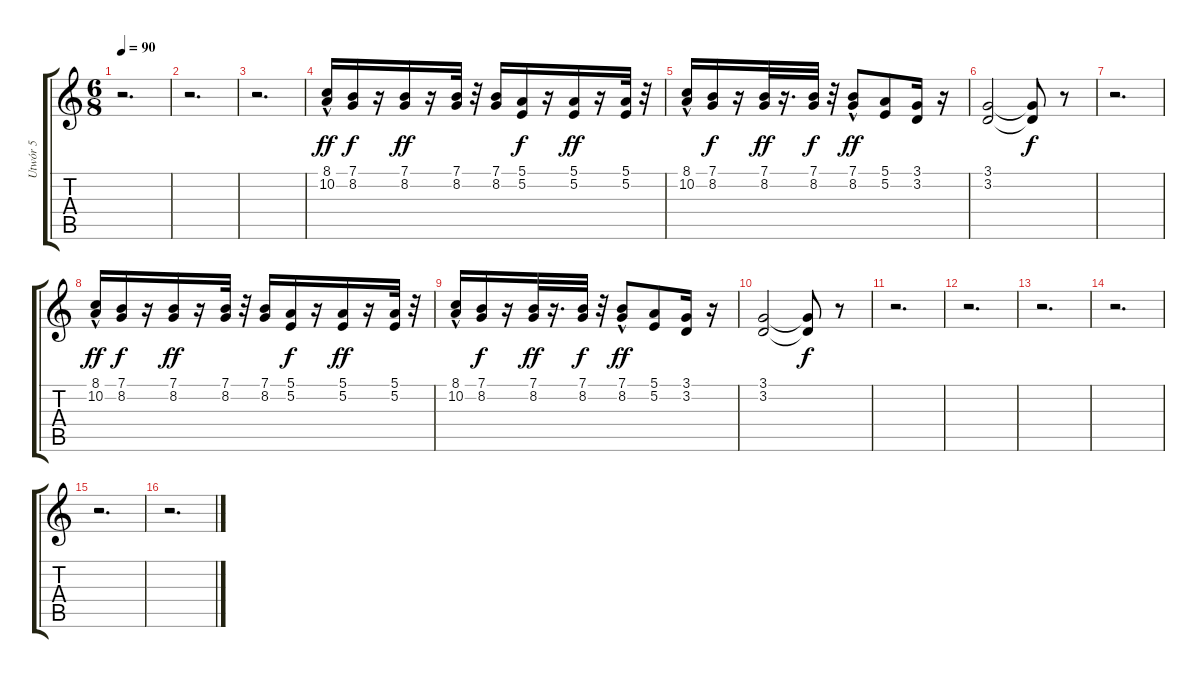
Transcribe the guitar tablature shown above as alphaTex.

\track ("Utwór 5" "Utwór 5") {instrument voiceoohs}
\staff {score tabs}
\tuning (E4 B3 G3 D3 A2 E2) {hide}
\ts (6 8)
\tempo 90
\clef g2
\ks c
r.2{d dy ff instrument voiceoohs} |
r.2{d} |
r.2{d} |
(8.1{hac} 10.2{hac}).16 (7.1 8.2).16{dy f} r.16 (7.1 8.2).16{dy ff} r.16 (7.1 8.2).32 r.32 (7.1 8.2).16 (5.1 5.2).16{dy f} r.16 (5.1 5.2).16{dy ff} r.16 (5.1 5.2).32 r.32 |
(8.1 10.2{hac}).16 (7.1 8.2).16{dy f} r.16 (7.1 8.2).32{dy ff} r.16{d} (7.1 8.2).32{dy f} r.32 (7.1 8.2{hac}).8{dy ff} (5.1 5.2).8 (3.1 3.2).16 r.16 |
(3.1 3.2).2 (3.1{t} 3.2{t}).8{dy f} r.8 |
r.2{d} |
(8.1{hac} 10.2{hac}).16{dy ff} (7.1 8.2).16{dy f} r.16 (7.1 8.2).16{dy ff} r.16 (7.1 8.2).32 r.32 (7.1 8.2).16 (5.1 5.2).16{dy f} r.16 (5.1 5.2).16{dy ff} r.16 (5.1 5.2).32 r.32 |
(8.1 10.2{hac}).16 (7.1 8.2).16{dy f} r.16 (7.1 8.2).32{dy ff} r.16{d} (7.1 8.2).32{dy f} r.32 (7.1 8.2{hac}).8{dy ff} (5.1 5.2).8 (3.1 3.2).16 r.16 |
(3.1 3.2).2 (3.1{t} 3.2{t}).8{dy f} r.8 |
r.2{d} |
r.2{d} |
r.2{d} |
r.2{d} |
r.2{d} |
r.2{d}
